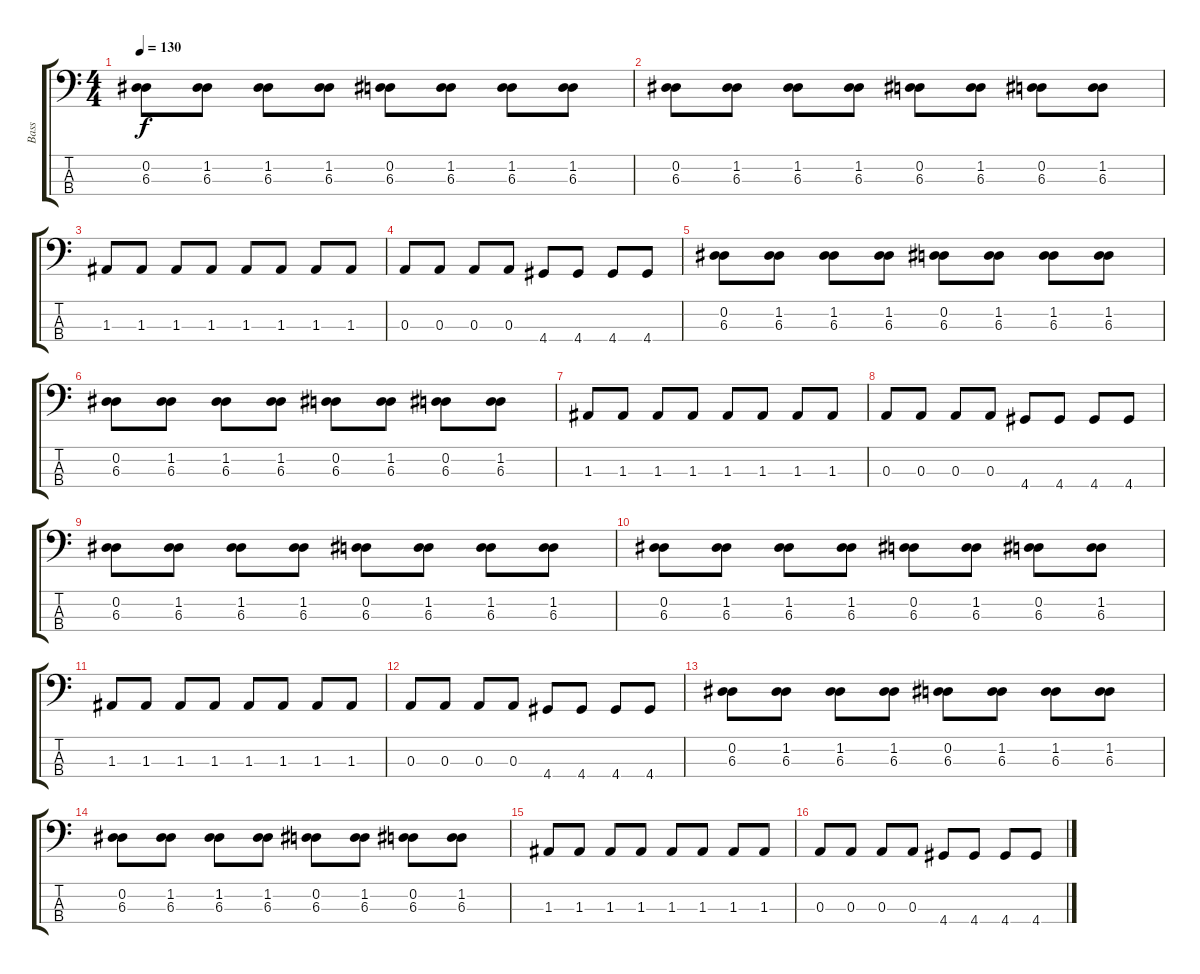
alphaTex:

\track ("Bass" "Bass") {instrument electricbasspick}
\staff {score tabs}
\tuning (G2 D2 A1 E1) {hide}
\ts (4 4)
\tempo 130
\clef f4
\ks c
(0.2 6.3).8{dy f} (1.2 6.3).8 (1.2 6.3).8 (1.2 6.3).8 (0.2 6.3).8 (1.2 6.3).8 (1.2 6.3).8 (1.2 6.3).8 |
(0.2 6.3).8 (1.2 6.3).8 (1.2 6.3).8 (1.2 6.3).8 (0.2 6.3).8 (1.2 6.3).8 (0.2 6.3).8 (1.2 6.3).8 |
1.3.8 1.3.8 1.3.8 1.3.8 1.3.8 1.3.8 1.3.8 1.3.8 |
0.3.8 0.3.8 0.3.8 0.3.8 4.4.8 4.4.8 4.4.8 4.4.8 |
(0.2 6.3).8 (1.2 6.3).8 (1.2 6.3).8 (1.2 6.3).8 (0.2 6.3).8 (1.2 6.3).8 (1.2 6.3).8 (1.2 6.3).8 |
(0.2 6.3).8 (1.2 6.3).8 (1.2 6.3).8 (1.2 6.3).8 (0.2 6.3).8 (1.2 6.3).8 (0.2 6.3).8 (1.2 6.3).8 |
1.3.8 1.3.8 1.3.8 1.3.8 1.3.8 1.3.8 1.3.8 1.3.8 |
0.3.8 0.3.8 0.3.8 0.3.8 4.4.8 4.4.8 4.4.8 4.4.8 |
(0.2 6.3).8 (1.2 6.3).8 (1.2 6.3).8 (1.2 6.3).8 (0.2 6.3).8 (1.2 6.3).8 (1.2 6.3).8 (1.2 6.3).8 |
(0.2 6.3).8 (1.2 6.3).8 (1.2 6.3).8 (1.2 6.3).8 (0.2 6.3).8 (1.2 6.3).8 (0.2 6.3).8 (1.2 6.3).8 |
1.3.8 1.3.8 1.3.8 1.3.8 1.3.8 1.3.8 1.3.8 1.3.8 |
0.3.8 0.3.8 0.3.8 0.3.8 4.4.8 4.4.8 4.4.8 4.4.8 |
(0.2 6.3).8 (1.2 6.3).8 (1.2 6.3).8 (1.2 6.3).8 (0.2 6.3).8 (1.2 6.3).8 (1.2 6.3).8 (1.2 6.3).8 |
(0.2 6.3).8 (1.2 6.3).8 (1.2 6.3).8 (1.2 6.3).8 (0.2 6.3).8 (1.2 6.3).8 (0.2 6.3).8 (1.2 6.3).8 |
1.3.8 1.3.8 1.3.8 1.3.8 1.3.8 1.3.8 1.3.8 1.3.8 |
0.3.8 0.3.8 0.3.8 0.3.8 4.4.8 4.4.8 4.4.8 4.4.8
